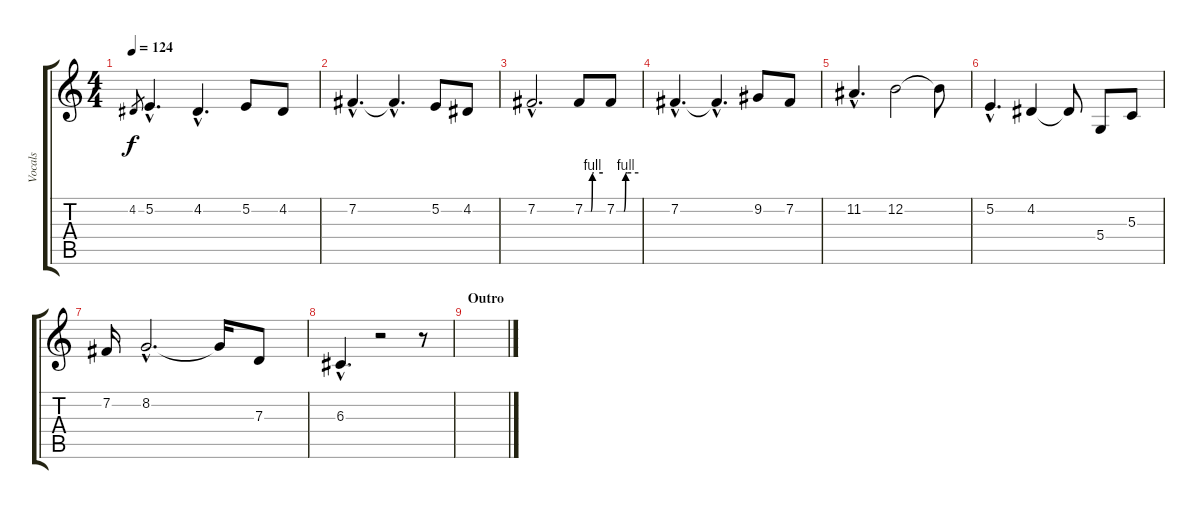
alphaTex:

\track ("Vocals" "Vocals") {instrument trombone}
\staff {score tabs}
\tuning (E4 B3 G3 D3 A2 E2) {hide}
\ts (4 4)
\tempo 124
\clef g2
\ks c
4.2.8{gr dy f} 5.2{hac}.4{d volume 12 instrument stringensemble1} 4.2{hac}.4{d} 5.2.8 4.2.8 |
7.2{hac}.4{d} 7.2{hac t}.4{d} 5.2.8 4.2.8 |
7.2{hac}.2{d} 7.2{be (custom 0 0 5 0 10 0 16 0 20 0 25 4 30 4 60 4)}.8 7.2{be (custom 0 0 5 0 10 0 15 0 20 0 25 4 30 4 60 4)}.8 |
7.2{hac}.4{d} 7.2{hac t}.4{d} 9.2.8 7.2.8 |
11.2{hac}.4{d} 12.2.2 12.2{t}.8 |
5.2{hac}.4{d} 4.2.4 4.2{t}.8 5.4.8{volume 14 instrument trombone} 5.3.8 |
7.2.16 8.2{hac}.2{d} 8.2{t}.16 7.3.8 |
6.3{hac}.4{d} r.2 r.8 |
\section ("" "Outro")
